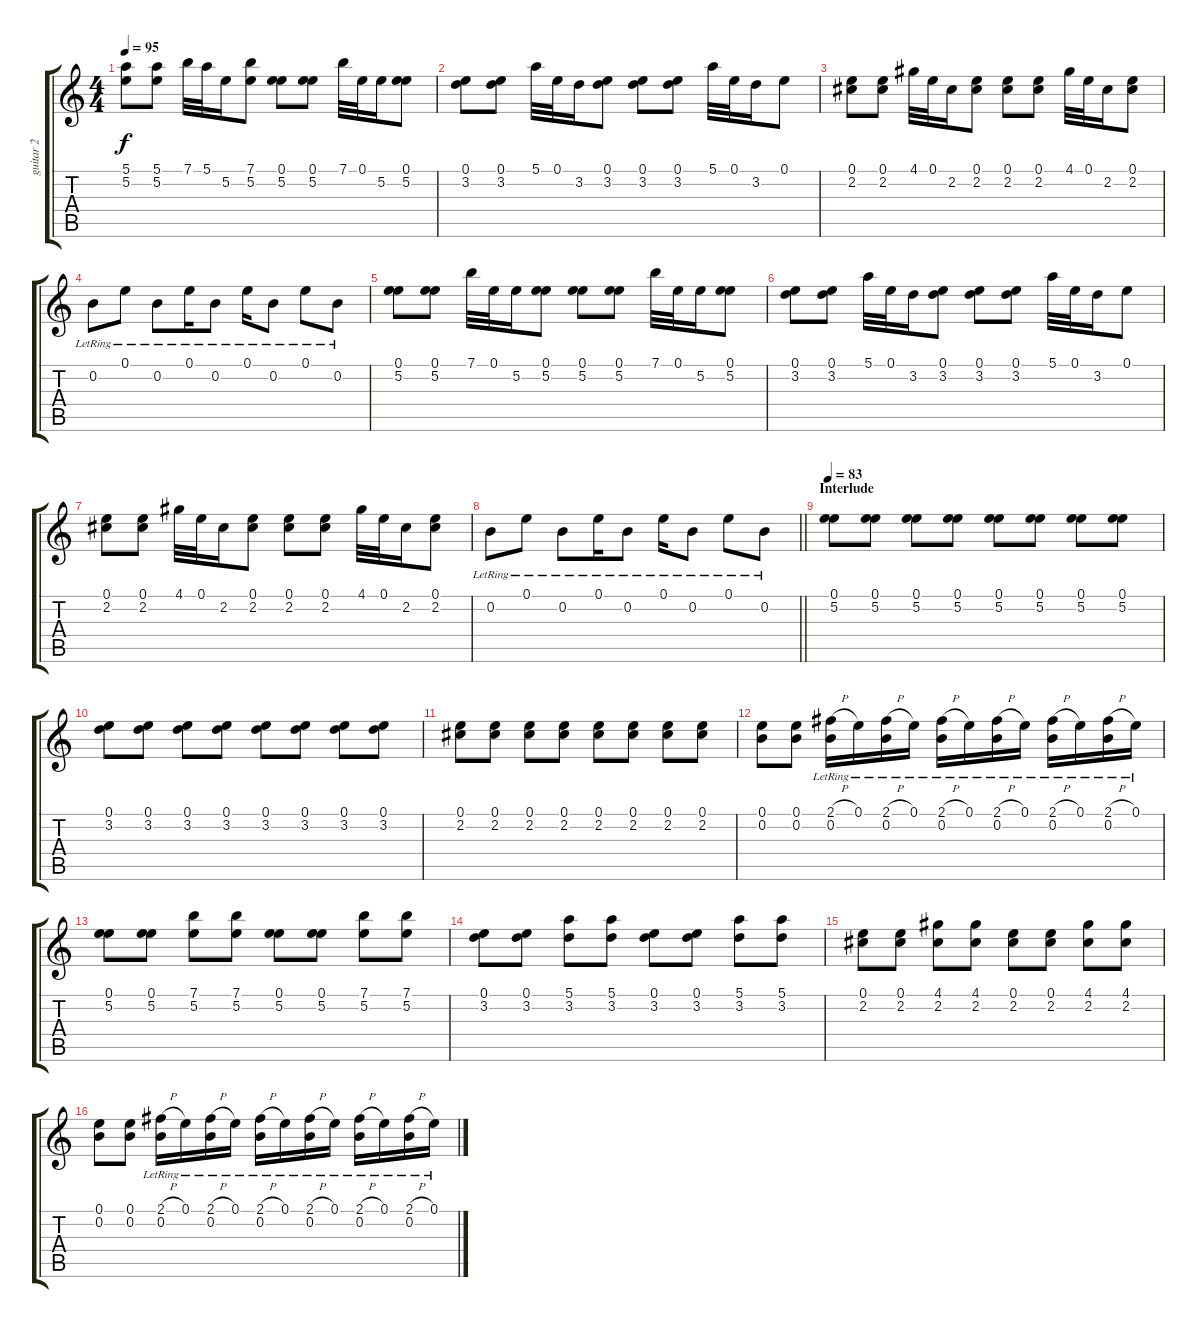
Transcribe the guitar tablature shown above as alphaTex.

\track ("guitar 2" "guitar 2") {instrument electricguitarclean}
\staff {score tabs}
\tuning (E4 B3 G3 D3 A2 E2) {hide}
\ts (4 4)
\tempo 95
\clef g2
\ks c
(5.1 5.2).8{dy f} (5.1 5.2).8 7.1.32 5.1.32 5.2.16 (7.1 5.2).8 (0.1 5.2).8 (0.1 5.2).8 7.1.32 0.1.32 5.2.16 (0.1 5.2).8 |
(0.1 3.2).8 (0.1 3.2).8 5.1.32 0.1.32 3.2.16 (0.1 3.2).8 (0.1 3.2).8 (0.1 3.2).8 5.1.32 0.1.32 3.2.16 0.1.8 |
(0.1 2.2).8 (0.1 2.2).8 4.1.32 0.1.32 2.2.16 (0.1 2.2).8 (0.1 2.2).8 (0.1 2.2).8 4.1.32 0.1.32 2.2.16 (0.1 2.2).8 |
0.2{lr}.8 0.1{lr}.8 0.2{lr}.8 0.1{lr}.16 0.2{lr}.8 0.1{lr}.16 0.2{lr}.8 0.1{lr}.8 0.2{lr}.8 |
(0.1 5.2).8 (0.1 5.2).8 7.1.32 0.1.32 5.2.16 (0.1 5.2).8 (0.1 5.2).8 (0.1 5.2).8 7.1.32 0.1.32 5.2.16 (0.1 5.2).8 |
(0.1 3.2).8 (0.1 3.2).8 5.1.32 0.1.32 3.2.16 (0.1 3.2).8 (0.1 3.2).8 (0.1 3.2).8 5.1.32 0.1.32 3.2.16 0.1.8 |
(0.1 2.2).8 (0.1 2.2).8 4.1.32 0.1.32 2.2.16 (0.1 2.2).8 (0.1 2.2).8 (0.1 2.2).8 4.1.32 0.1.32 2.2.16 (0.1 2.2).8 |
\barLineRight lightlight
0.2{lr}.8 0.1{lr}.8 0.2{lr}.8 0.1{lr}.16 0.2{lr}.8 0.1{lr}.16 0.2{lr}.8 0.1{lr}.8 0.2{lr}.8 |
\section ("" "Interlude")
\tempo 83
(0.1 5.2).8{volume 6 instrument electricguitarclean} (0.1 5.2).8 (0.1 5.2).8 (0.1 5.2).8 (0.1 5.2).8 (0.1 5.2).8 (0.1 5.2).8 (0.1 5.2).8 |
(0.1 3.2).8 (0.1 3.2).8 (0.1 3.2).8 (0.1 3.2).8 (0.1 3.2).8 (0.1 3.2).8 (0.1 3.2).8 (0.1 3.2).8 |
(0.1 2.2).8 (0.1 2.2).8 (0.1 2.2).8 (0.1 2.2).8 (0.1 2.2).8 (0.1 2.2).8 (0.1 2.2).8 (0.1 2.2).8 |
(0.1 0.2).8 (0.1 0.2).8 (2.1{h lr} 0.2{lr}).16 0.1{lr}.16 (2.1{h lr} 0.2{lr}).16 0.1{lr}.16 (2.1{h lr} 0.2{lr}).16 0.1{lr}.16 (2.1{h lr} 0.2{lr}).16 0.1{lr}.16 (2.1{h lr} 0.2{lr}).16 0.1{lr}.16 (2.1{h lr} 0.2{lr}).16 0.1{lr}.16 |
(0.1 5.2).8 (0.1 5.2).8 (7.1 5.2).8 (7.1 5.2).8 (0.1 5.2).8 (0.1 5.2).8 (7.1 5.2).8 (7.1 5.2).8 |
(0.1 3.2).8 (0.1 3.2).8 (5.1 3.2).8 (5.1 3.2).8 (0.1 3.2).8 (0.1 3.2).8 (5.1 3.2).8 (5.1 3.2).8 |
(0.1 2.2).8 (0.1 2.2).8 (4.1 2.2).8 (4.1 2.2).8 (0.1 2.2).8 (0.1 2.2).8 (4.1 2.2).8 (4.1 2.2).8 |
(0.1 0.2).8 (0.1 0.2).8 (2.1{h lr} 0.2{lr}).16 0.1{lr}.16 (2.1{h lr} 0.2{lr}).16 0.1{lr}.16 (2.1{h lr} 0.2{lr}).16 0.1{lr}.16 (2.1{h lr} 0.2{lr}).16 0.1{lr}.16 (2.1{h lr} 0.2{lr}).16 0.1{lr}.16 (2.1{h lr} 0.2{lr}).16 0.1{lr}.16
